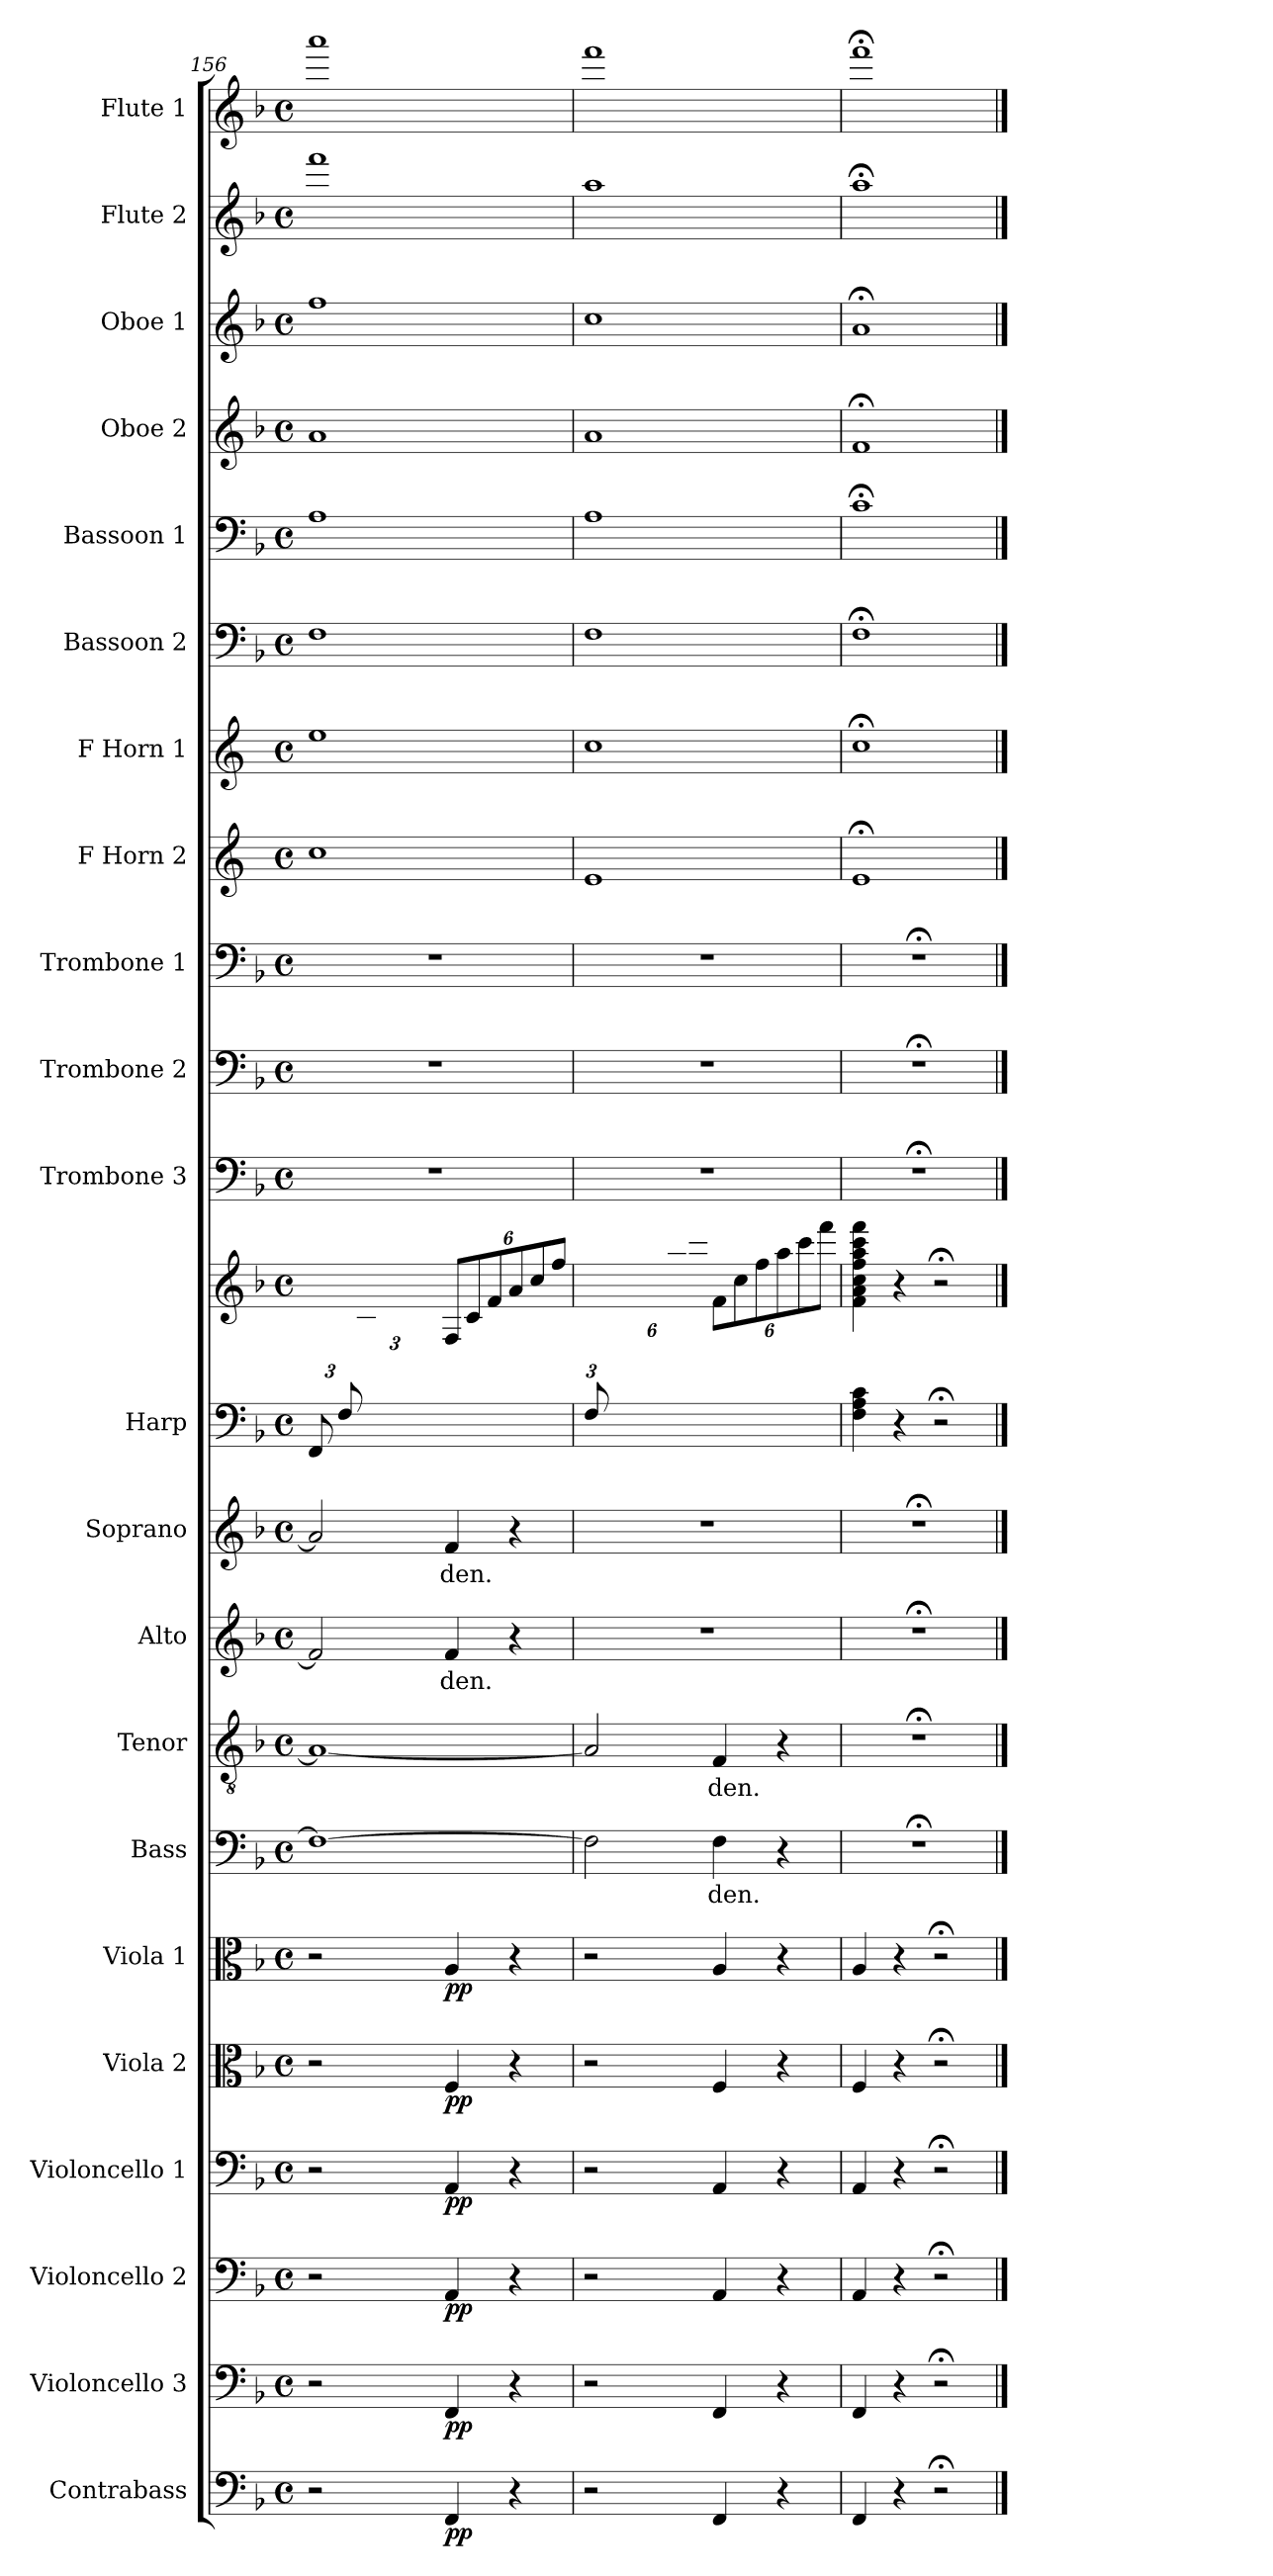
**kern	**dynam	**kern	**dynam	**kern	**dynam	**kern	**dynam	**kern	**dynam	**kern	**dynam	**kern	**text	**kern	**text	**kern	**text	**kern	**text	**kern	**kern	**kern	**kern	**kern	**kern	**kern	**kern	**kern	**kern	**kern	**kern	**kern
*part22	*part22	*part21	*part21	*part20	*part20	*part19	*part19	*part18	*part18	*part17	*part17	*part16	*part16	*part15	*part15	*part14	*part14	*part13	*part13	*part12	*part12	*part11	*part10	*part9	*part8	*part7	*part6	*part5	*part4	*part3	*part2	*part1
*staff23	*staff23	*staff22	*staff22	*staff21	*staff21	*staff20	*staff20	*staff19	*staff19	*staff18	*staff18	*staff17	*staff17	*staff16	*staff16	*staff15	*staff15	*staff14	*staff14	*staff13	*staff12	*staff11	*staff10	*staff9	*staff8	*staff7	*staff6	*staff5	*staff4	*staff3	*staff2	*staff1
*I"Contrabass	*	*I"Violoncello 3	*	*I"Violoncello 2	*	*I"Violoncello 1	*	*I"Viola 2	*	*I"Viola 1	*	*I"Bass	*	*I"Tenor	*	*I"Alto	*	*I"Soprano	*	*I"Harp	*	*I"Trombone 3	*I"Trombone 2	*I"Trombone 1	*I"F Horn 2	*I"F Horn 1	*I"Bassoon 2	*I"Bassoon 1	*I"Oboe 2	*I"Oboe 1	*I"Flute 2	*I"Flute 1
*I'Cb	*	*I'Vc 3	*	*I'Vc 2	*	*I'Vc 1	*	*I'Vla 2	*	*I'Vla 1	*	*I'B	*	*I'T	*	*I'A	*	*I'S	*	*I'Hrp	*	*I'Trb 3	*I'Trb 2	*I'Trb 1	*I'Hn 2	*I'Hn 1	*I'Bsn 2	*I'Bsn 1	*I'Ob 2	*I'Ob 1	*I'Fl 2	*I'Fl 1
*clefF4	*	*clefF4	*	*clefF4	*	*clefF4	*	*clefC3	*	*clefC3	*	*clefF4	*	*clefGv2	*	*clefG2	*	*clefG2	*	*clefF4	*clefG2	*clefF4	*clefF4	*clefF4	*clefG2	*clefG2	*clefF4	*clefF4	*clefG2	*clefG2	*clefG2	*clefG2
*ITrd7c12	*	*	*	*	*	*	*	*	*	*	*	*	*	*	*	*	*	*	*	*	*	*	*	*	*ITrd4c7	*ITrd4c7	*	*	*	*	*	*
*k[b-]	*	*k[b-]	*	*k[b-]	*	*k[b-]	*	*k[b-]	*	*k[b-]	*	*k[b-]	*	*k[b-]	*	*k[b-]	*	*k[b-]	*	*k[b-]	*k[b-]	*k[b-]	*k[b-]	*k[b-]	*k[b-]	*k[b-]	*k[b-]	*k[b-]	*k[b-]	*k[b-]	*k[b-]	*k[b-]
*M4/4	*	*M4/4	*	*M4/4	*	*M4/4	*	*M4/4	*	*M4/4	*	*M4/4	*	*M4/4	*	*M4/4	*	*M4/4	*	*M4/4	*M4/4	*M4/4	*M4/4	*M4/4	*M4/4	*M4/4	*M4/4	*M4/4	*M4/4	*M4/4	*M4/4	*M4/4
*met(c)	*	*met(c)	*	*met(c)	*	*met(c)	*	*met(c)	*	*met(c)	*	*met(c)	*	*met(c)	*	*met(c)	*	*met(c)	*	*met(c)	*met(c)	*met(c)	*met(c)	*met(c)	*met(c)	*met(c)	*met(c)	*met(c)	*met(c)	*met(c)	*met(c)	*met(c)
*	*	*	*	*	*	*	*	*	*	*	*	*	*	*	*	*	*	*	*	*Xbrackettup	*	*	*	*	*	*	*	*	*	*	*	*
=156	=156	=156	=156	=156	=156	=156	=156	=156	=156	=156	=156	=156	=156	=156	=156	=156	=156	=156	=156	=156	=156	=156	=156	=156	=156	=156	=156	=156	=156	=156	=156	=156
*	*	*	*	*	*	*	*	*	*	*	*	*	*	*	*	*	*	*	*	*^	*	*	*	*	*	*	*	*	*	*	*	*
2r	.	2r	.	2r	.	2r	.	2r	.	2r	.	1F_	.	1A_	.	2f/]	.	2a/]	.	12FF/L	1ryy	6ryy	1r	1r	1r	1f	1a	1F	1A	1a	1ff	1fff	1aaa
.	.	.	.	.	.	.	.	.	.	.	.	.	.	.	.	.	.	.	.	12F/	.	.	.	.	.	.	.	.	.	.	.	.	.
.	.	.	.	.	.	.	.	.	.	.	.	.	.	.	.	.	.	.	.	6%5ryy	.	12c\	.	.	.	.	.	.	.	.	.	.	.
.	.	.	.	.	.	.	.	.	.	.	.	.	.	.	.	.	.	.	.	.	.	12f\	.	.	.	.	.	.	.	.	.	.	.
.	.	.	.	.	.	.	.	.	.	.	.	.	.	.	.	.	.	.	.	.	.	12a\	.	.	.	.	.	.	.	.	.	.	.
.	.	.	.	.	.	.	.	.	.	.	.	.	.	.	.	.	.	.	.	.	.	12cc\J	.	.	.	.	.	.	.	.	.	.	.
!	!	!	!	!	!	!	!	!	!	!	!	!	!	!	!	!	!LO:LY:b	!	!LO:LY:b	!	!	!	!	!	!	!	!	!	!	!	!	!	!
*	*	*	*	*	*	*	*	*	*	*	*	*	*	*	*	*	*	*	*	*	*	*Xbrackettup	*	*	*	*	*	*	*	*	*	*	*
!	!LO:DY:b	!	!LO:DY:b	!	!LO:DY:b	!	!LO:DY:b	!	!LO:DY:b	!	!LO:DY:b	!	!	!	!	!	!	!	!	!	!	!	!	!	!	!	!	!	!	!	!	!	!
4FFF/	pp	4FF/	pp	4AA/	pp	4AA/	pp	4F/	pp	4A/	pp	.	.	.	.	4f/	-den.	4f/	-den.	.	.	12F/L	.	.	.	.	.	.	.	.	.	.	.
.	.	.	.	.	.	.	.	.	.	.	.	.	.	.	.	.	.	.	.	.	.	12c/	.	.	.	.	.	.	.	.	.	.	.
.	.	.	.	.	.	.	.	.	.	.	.	.	.	.	.	.	.	.	.	.	.	12f/	.	.	.	.	.	.	.	.	.	.	.
4r	.	4r	.	4r	.	4r	.	4r	.	4r	.	.	.	.	.	4r	.	4r	.	.	.	12a/	.	.	.	.	.	.	.	.	.	.	.
.	.	.	.	.	.	.	.	.	.	.	.	.	.	.	.	.	.	.	.	.	.	12cc/	.	.	.	.	.	.	.	.	.	.	.
.	.	.	.	.	.	.	.	.	.	.	.	.	.	.	.	.	.	.	.	.	.	12ff/J	.	.	.	.	.	.	.	.	.	.	.
=157	=157	=157	=157	=157	=157	=157	=157	=157	=157	=157	=157	=157	=157	=157	=157	=157	=157	=157	=157	=157	=157	=157	=157	=157	=157	=157	=157	=157	=157	=157	=157	=157	=157
2r	.	2r	.	2r	.	2r	.	2r	.	2r	.	2F\]	.	2A/]	.	1r	.	1r	.	12F/L	1ryy	12ryy	1r	1r	1r	1A	1f	1F	1A	1a	1cc	1aa	1fff
.	.	.	.	.	.	.	.	.	.	.	.	.	.	.	.	.	.	.	.	12%11ryy	.	12f\	.	.	.	.	.	.	.	.	.	.	.
.	.	.	.	.	.	.	.	.	.	.	.	.	.	.	.	.	.	.	.	.	.	12cc\	.	.	.	.	.	.	.	.	.	.	.
.	.	.	.	.	.	.	.	.	.	.	.	.	.	.	.	.	.	.	.	.	.	12ff\	.	.	.	.	.	.	.	.	.	.	.
.	.	.	.	.	.	.	.	.	.	.	.	.	.	.	.	.	.	.	.	.	.	12aa\	.	.	.	.	.	.	.	.	.	.	.
.	.	.	.	.	.	.	.	.	.	.	.	.	.	.	.	.	.	.	.	.	.	12ccc\J	.	.	.	.	.	.	.	.	.	.	.
!	!	!	!	!	!	!	!	!	!	!	!	!	!LO:LY:b	!	!LO:LY:b	!	!	!	!	!	!	!	!	!	!	!	!	!	!	!	!	!	!
4FFF/	.	4FF/	.	4AA/	.	4AA/	.	4F/	.	4A/	.	4F\	-den.	4F/	-den.	.	.	.	.	.	.	12f\L	.	.	.	.	.	.	.	.	.	.	.
.	.	.	.	.	.	.	.	.	.	.	.	.	.	.	.	.	.	.	.	.	.	12cc\	.	.	.	.	.	.	.	.	.	.	.
.	.	.	.	.	.	.	.	.	.	.	.	.	.	.	.	.	.	.	.	.	.	12ff\	.	.	.	.	.	.	.	.	.	.	.
4r	.	4r	.	4r	.	4r	.	4r	.	4r	.	4r	.	4r	.	.	.	.	.	.	.	12aa\	.	.	.	.	.	.	.	.	.	.	.
.	.	.	.	.	.	.	.	.	.	.	.	.	.	.	.	.	.	.	.	.	.	12ccc\	.	.	.	.	.	.	.	.	.	.	.
.	.	.	.	.	.	.	.	.	.	.	.	.	.	.	.	.	.	.	.	.	.	12fff\J	.	.	.	.	.	.	.	.	.	.	.
*	*	*	*	*	*	*	*	*	*	*	*	*	*	*	*	*	*	*	*	*v	*v	*	*	*	*	*	*	*	*	*	*	*	*
=158	=158	=158	=158	=158	=158	=158	=158	=158	=158	=158	=158	=158	=158	=158	=158	=158	=158	=158	=158	=158	=158	=158	=158	=158	=158	=158	=158	=158	=158	=158	=158	=158
4FFF/	.	4FF/	.	4AA/	.	4AA/	.	4F/	.	4A/	.	1r;<	.	1r;<	.	1r;<	.	1r;<	.	4F\ 4A\ 4c\	4f\ 4a\ 4cc\ 4ff\ 4aa\ 4ccc\ 4fff\	1r;<	1r;<	1r;<	1A;<	1f;<	1F;<	1c;<	1f;<	1a;<	1aa;<	1fff;<
4r	.	4r	.	4r	.	4r	.	4r	.	4r	.	.	.	.	.	.	.	.	.	4r	4r	.	.	.	.	.	.	.	.	.	.	.
2r;<	.	2r;<	.	2r;<	.	2r;<	.	2r;<	.	2r;<	.	.	.	.	.	.	.	.	.	2r;<	2r;<	.	.	.	.	.	.	.	.	.	.	.
==	==	==	==	==	==	==	==	==	==	==	==	==	==	==	==	==	==	==	==	==	==	==	==	==	==	==	==	==	==	==	==	==
*-	*-	*-	*-	*-	*-	*-	*-	*-	*-	*-	*-	*-	*-	*-	*-	*-	*-	*-	*-	*-	*-	*-	*-	*-	*-	*-	*-	*-	*-	*-	*-	*-
